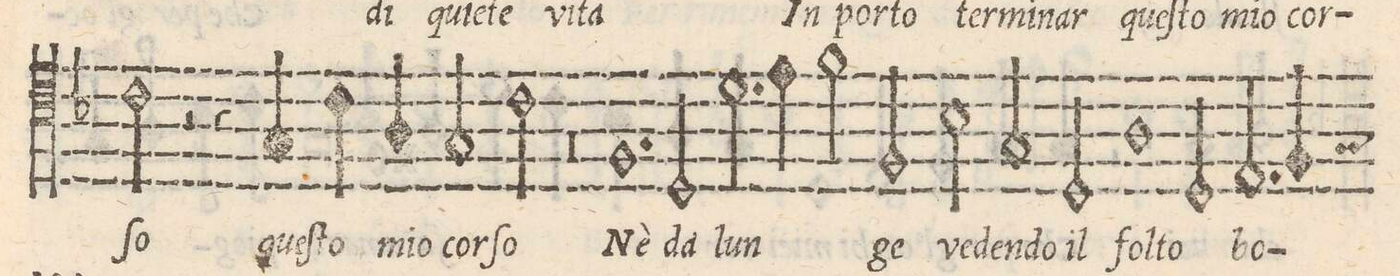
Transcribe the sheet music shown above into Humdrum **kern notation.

**kern	**text
*I"BASSO	*
*clefC4	*
*k[b-]	*
*met(C)	*
*M2/1	*
2c\	-ſo
2r	.
4r	.
4G/	queſ-
4c\	-to
4A/	mio
=15-	=15-
2G/	cor-
2c\	-ſo
0r	.
=16-	=16-
1.F	Nè
=17-	=17-
2D/	da
2.d\	lung-
4e\	.
=18-	=18-
2f\	.
2F/	-ge
2B-\	ve-
2G/	-den-
=19-	=19-
2D/	-do il
1A	fol-
2D/	-to
=20-	=20-
2.Eny/	bo-
4F/	.
*-	*-
